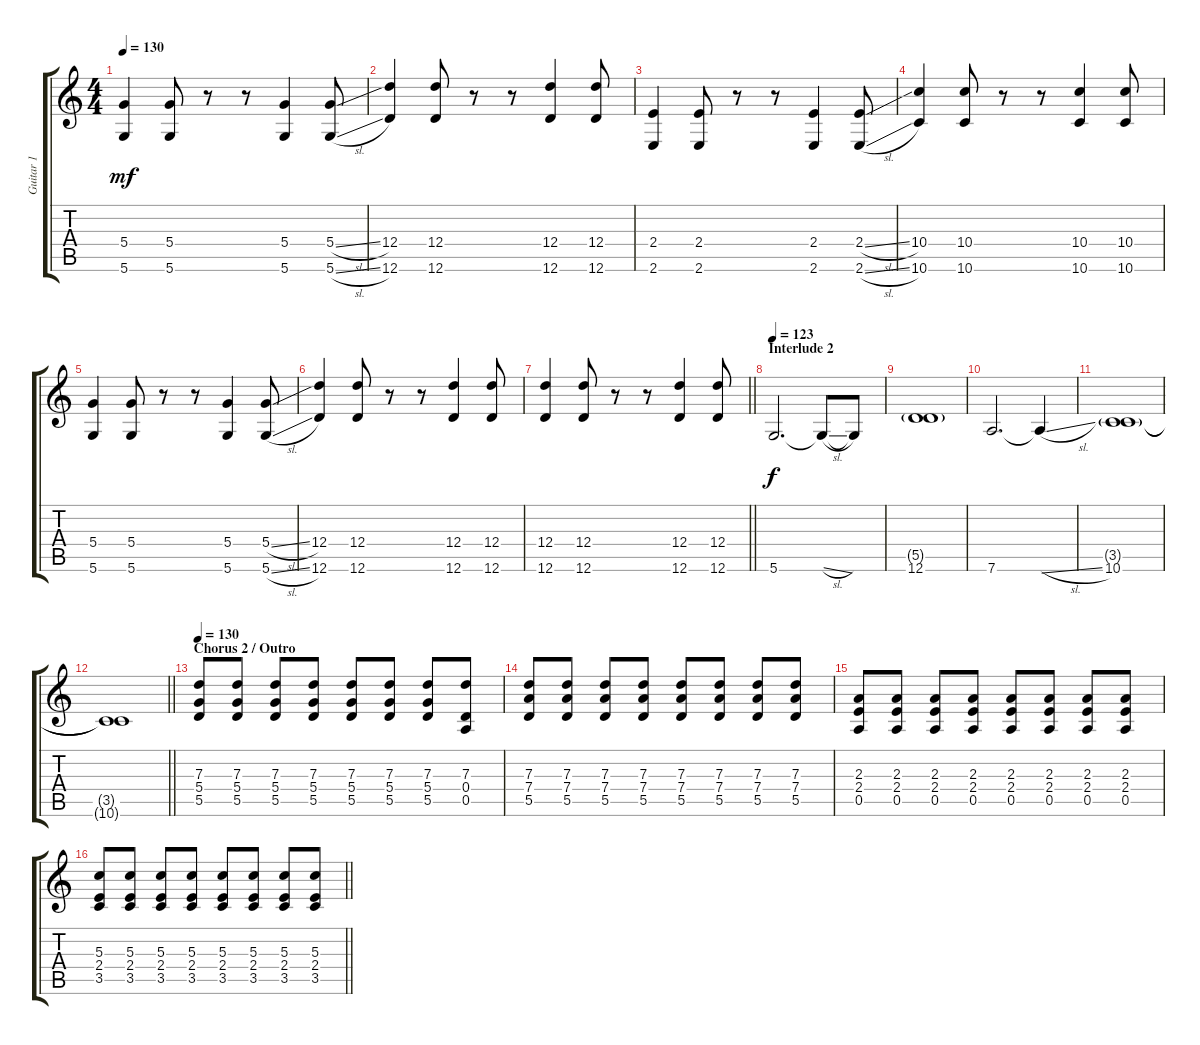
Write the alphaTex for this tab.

\track ("Guitar 1" "Guitar 1") {instrument distortionguitar}
\staff {score tabs}
\tuning (E4 B3 G3 D3 A2 D2) {hide}
\ts (4 4)
\tempo 130
\clef g2
\ks c
(5.4 5.6).4{dy mf} (5.4 5.6).8 r.8 r.8 (5.4 5.6).4 (5.4{sl} 5.6{sl}).8 |
(12.4 12.6).4 (12.4 12.6).8 r.8 r.8 (12.4 12.6).4 (12.4 12.6).8 |
(2.4 2.6).4 (2.4 2.6).8 r.8 r.8 (2.4 2.6).4 (2.4{sl} 2.6{sl}).8 |
(10.4 10.6).4 (10.4 10.6).8 r.8 r.8 (10.4 10.6).4 (10.4 10.6).8 |
(5.4 5.6).4 (5.4 5.6).8 r.8 r.8 (5.4 5.6).4 (5.4{sl} 5.6{sl}).8 |
(12.4 12.6).4 (12.4 12.6).8 r.8 r.8 (12.4 12.6).4 (12.4 12.6).8 |
\barLineRight lightlight
(12.4 12.6).4 (12.4 12.6).8 r.8 r.8 (12.4 12.6).4 (12.4 12.6).8 |
\section ("" "Interlude 2")
\tempo 123
5.6.2{d dy f volume 11 balance 8 instrument electricguitarjazz} 5.6{sl t}.8 5.6{t}.8 |
(5.5{g} 12.6).1 |
7.6.2{d} 7.6{sl t}.4 |
(3.5{g} 10.6).1 |
\barLineRight lightlight
(3.5{t} 10.6{t}).1 |
\section ("" "Chorus 2 / Outro")
\tempo 130
(7.3 5.4 5.5).8{volume 10 balance 12 instrument distortionguitar} (7.3 5.4 5.5).8 (7.3 5.4 5.5).8 (7.3 5.4 5.5).8 (7.3 5.4 5.5).8 (7.3 5.4 5.5).8 (7.3 5.4 5.5).8 (7.3 0.4 0.5).8 |
(7.3 7.4 5.5).8 (7.3 7.4 5.5).8 (7.3 7.4 5.5).8 (7.3 7.4 5.5).8 (7.3 7.4 5.5).8 (7.3 7.4 5.5).8 (7.3 7.4 5.5).8 (7.3 7.4 5.5).8 |
(2.3 2.4 0.5).8 (2.3 2.4 0.5).8 (2.3 2.4 0.5).8 (2.3 2.4 0.5).8 (2.3 2.4 0.5).8 (2.3 2.4 0.5).8 (2.3 2.4 0.5).8 (2.3 2.4 0.5).8 |
\barLineRight lightlight
(5.3 2.4 3.5).8 (5.3 2.4 3.5).8 (5.3 2.4 3.5).8 (5.3 2.4 3.5).8 (5.3 2.4 3.5).8 (5.3 2.4 3.5).8 (5.3 2.4 3.5).8 (5.3 2.4 3.5).8
